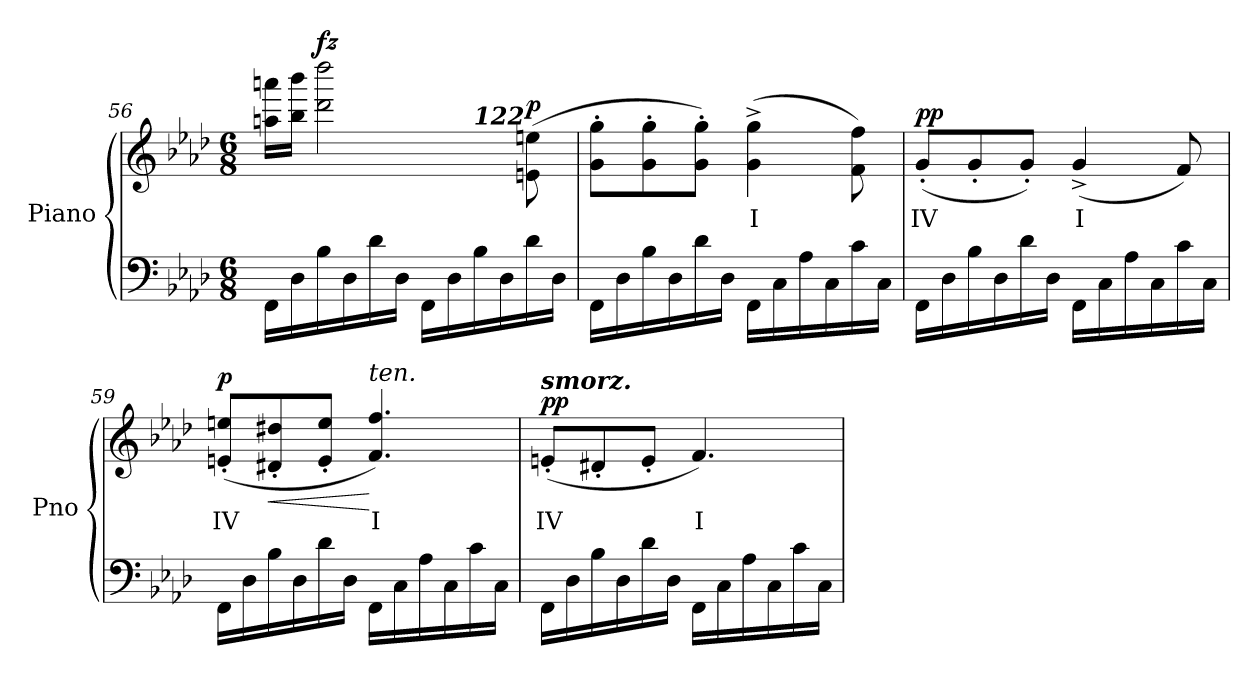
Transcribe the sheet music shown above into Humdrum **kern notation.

**kern	**kern	**text	**dynam
*part1	*part1	*part1	*part1
*staff2	*staff1	*staff1	*staff1/2
*I"Piano	*	*	*
*I'Pno	*	*	*
!!LO:LB:g=z
*clefF4	*clefG2	*	*
*k[b-e-a-d-]	*k[b-e-a-d-]	*	*
*M6/8	*M6/8	*	*
=56	=56	=56	=56
*	*^	*	*
16FF\LL	16aan\ 16aaan\LL	2ryy	.	.
16D-\	16bb-\ 16bbb-\JJ	.	.	.
!	!	!	!	!LO:DY:b
16B-\	2ddd-\ 2dddd-\	.	.	fz
16D-\	.	.	.	.
16d-\	.	.	.	.
16D-\JJ	.	.	.	.
16FF\LL	.	.	.	.
16D-\	.	.	.	.
!	!	!LO:TX:a:Bi:t=122	!	!
16B-\	.	4ryy	.	.
16D-\	.	.	.	.
!	!	!	!	!LO:DY:b
16d-\	(>8en\ 8een\	.	.	p
16D-\JJ	.	.	.	.
*	*v	*v	*	*
=57	=57	=57	=57
16FF\LL	8g\' 8gg\'L	.	.
16D-\	.	.	.
16B-\	8g\' 8gg\'	.	.
16D-\	.	.	.
16d-\	8g\' 8gg\'J)	.	.
16D-\JJ	.	.	.
!	!	!LO:LY:b	!
16FF\LL	(>4g\^ 4gg\^	I	.
16C\	.	.	.
16A-\	.	.	.
16C\	.	.	.
16c\	8f\ 8ff\)	.	.
16C\JJ	.	.	.
=58	=58	=58	=58
!	!	!LO:LY:b	!LO:DY:b
16FF\LL	(<8g'/L	IV	pp
16D-\	.	.	.
16B-\	8g'/	.	.
16D-\	.	.	.
16d-\	8g'/J)	.	.
16D-\JJ	.	.	.
!	!	!LO:LY:b	!
16FF\LL	(<4g^/	I	.
16C\	.	.	.
16A-\	.	.	.
16C\	.	.	.
16c\	8f/)	.	.
16C\JJ	.	.	.
!!LO:LB:g=z
=59	=59	=59	=59
!	!	!LO:LY:b	!LO:DY:b
16FF\LL	(<8en/' 8een/'L	IV	p
16D-\	.	.	.
!	!	!	!LO:HP:b
16B-\	8d#X/' 8dd#X/'	.	<
16D-\	.	.	.
16d-\	8e/' 8ee/'J	.	.
16D-\JJ	.	.	.
!	!LO:TX:a:i:t=ten.	!	!
!	!	!LO:LY:b	!
16FF\LL	4.f/ 4.ff/)	I	[
16C\	.	.	.
16A-\	.	.	.
16C\	.	.	.
16c\	.	.	.
16C\JJ	.	.	.
!!LO:PB:g=z
=60	=60	=60	=60
!	!LO:TX:a:Bi:t=smorz.	!	!
!	!	!LO:LY:b	!LO:DY:b
16FF\LL	(<8en'/L	IV	pp
16D-\	.	.	.
16B-\	8d#X'/	.	.
16D-\	.	.	.
16d-\	8e'/J	.	.
16D-\JJ	.	.	.
!	!	!LO:LY:b	!
16FF\LL	4.f/)	I	.
16C\	.	.	.
16A-\	.	.	.
16C\	.	.	.
16c\	.	.	.
16C\JJ	.	.	.
=	=	=	=
*-	*-	*-	*-
